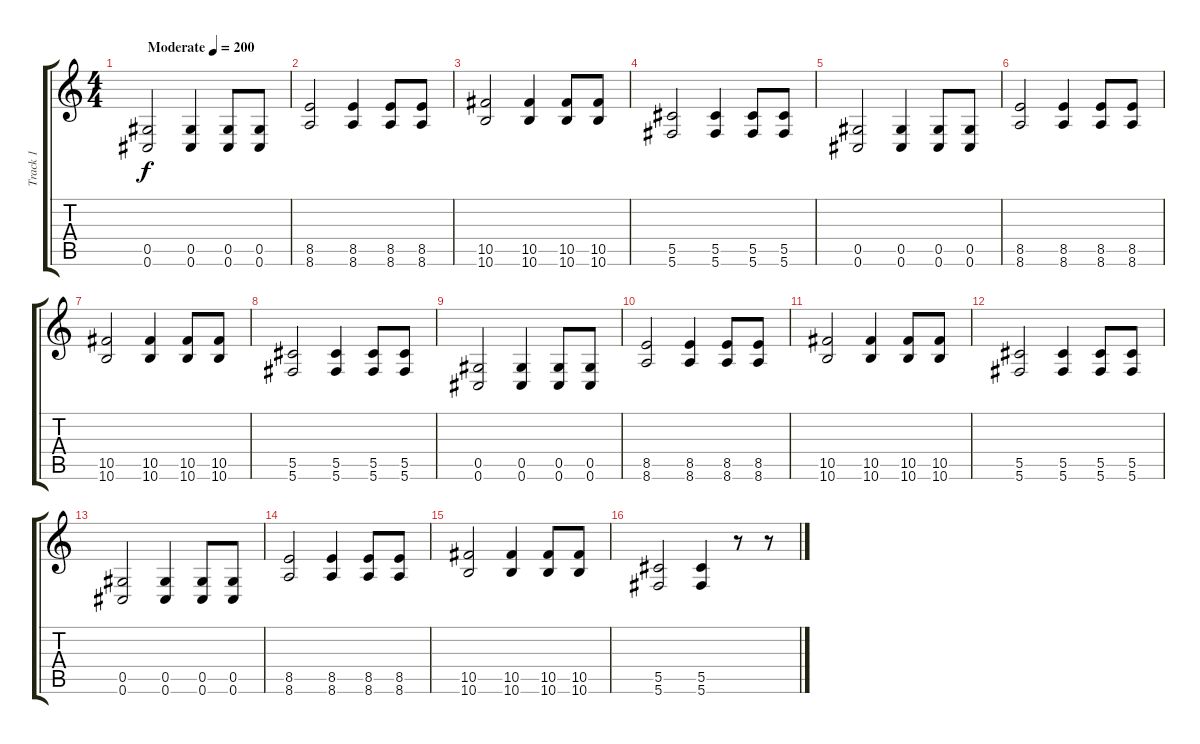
\track ("Track 1" "Track 1") {instrument overdrivenguitar}
\staff {score tabs}
\tuning (Eb4 Bb3 Gb3 Db3 Ab2 Db2) {hide}
\ts (4 4)
\tempo (200 "Moderate")
\clef g2
\ks c
(0.5 0.6).2{dy f volume 10 instrument overdrivenguitar} (0.5 0.6).4 (0.5 0.6).8 (0.5 0.6).8 |
(8.5 8.6).2{volume 10} (8.5 8.6).4 (8.5 8.6).8 (8.5 8.6).8 |
(10.5 10.6).2{volume 10} (10.5 10.6).4 (10.5 10.6).8 (10.5 10.6).8 |
(5.5 5.6).2{volume 10} (5.5 5.6).4 (5.5 5.6).8 (5.5 5.6).8 |
(0.5 0.6).2{volume 10} (0.5 0.6).4 (0.5 0.6).8 (0.5 0.6).8 |
(8.5 8.6).2{volume 10} (8.5 8.6).4 (8.5 8.6).8 (8.5 8.6).8 |
(10.5 10.6).2{volume 10} (10.5 10.6).4 (10.5 10.6).8 (10.5 10.6).8 |
(5.5 5.6).2{volume 10} (5.5 5.6).4 (5.5 5.6).8 (5.5 5.6).8 |
(0.5 0.6).2{volume 10} (0.5 0.6).4 (0.5 0.6).8 (0.5 0.6).8 |
(8.5 8.6).2{volume 10} (8.5 8.6).4 (8.5 8.6).8 (8.5 8.6).8 |
(10.5 10.6).2{volume 10} (10.5 10.6).4 (10.5 10.6).8 (10.5 10.6).8 |
(5.5 5.6).2{volume 10} (5.5 5.6).4 (5.5 5.6).8 (5.5 5.6).8 |
(0.5 0.6).2{volume 10} (0.5 0.6).4 (0.5 0.6).8 (0.5 0.6).8 |
(8.5 8.6).2{volume 10} (8.5 8.6).4 (8.5 8.6).8 (8.5 8.6).8 |
(10.5 10.6).2{volume 10} (10.5 10.6).4 (10.5 10.6).8 (10.5 10.6).8 |
(5.5 5.6).2{volume 10} (5.5 5.6).4 r.8 r.8
